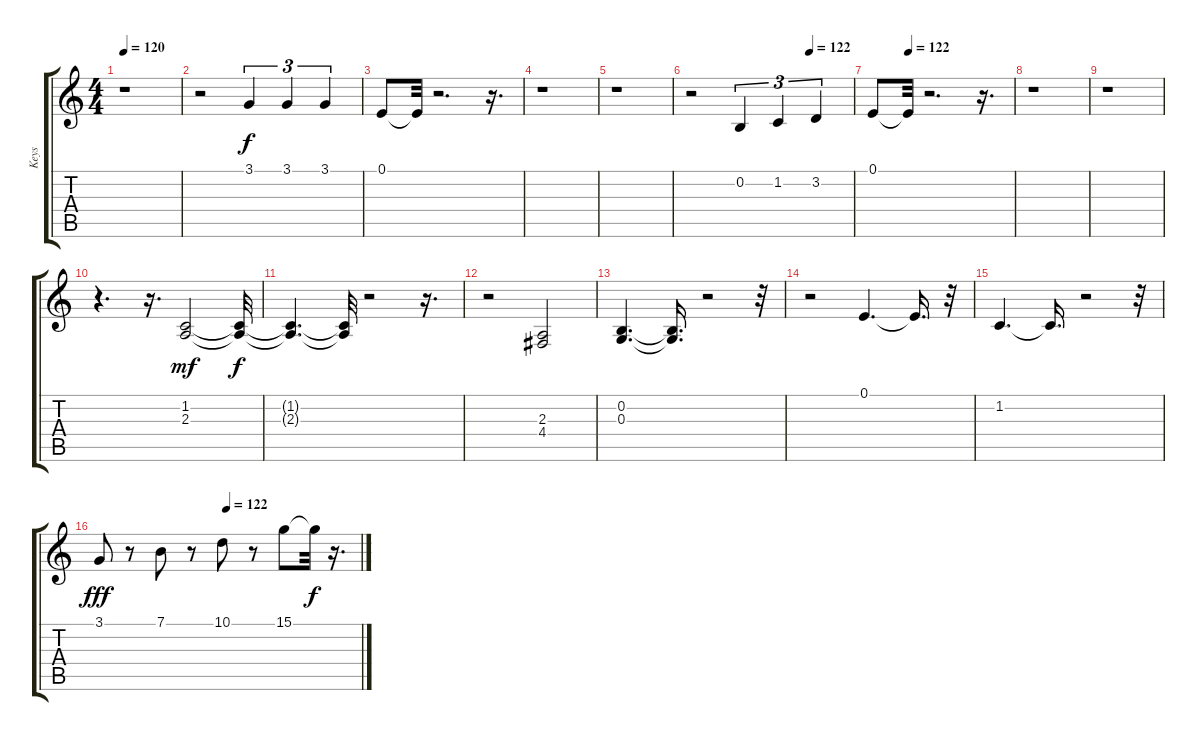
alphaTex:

\track ("Keys" "Keys") {instrument choiraahs}
\staff {score tabs}
\tuning (E4 B3 G3 D3 A2 E2) {hide}
\ts (4 4)
\tempo 120
\clef g2
\ks c
r.1{dy mf} |
r.2 3.1.4{tu (3 2) dy f} 3.1.4{tu (3 2)} 3.1.4{tu (3 2)} |
0.1.8 0.1{t}.32 r.2{d} r.16{d} |
r.1 |
r.1 |
\tempo (122 0.734375)
r.2 0.2.4{tu (3 2)} 1.2.4{tu (3 2)} 3.2.4{tu (3 2)} |
\tempo (122 0.2604166666666667)
0.1.8 0.1{t}.32 r.2{d} r.16{d} |
r.1 |
r.1 |
r.4{d} r.16{d} (1.2 2.3).2{dy mf} (1.2{t} 2.3{t}).32{dy f} |
(1.2{t} 2.3{t}).4{d} (1.2{t} 2.3{t}).32 r.2 r.16{d} |
r.2 (2.3 4.4).2 |
(0.2 0.3).4{d} (0.2{t} 0.3{t}).16{d} r.2 r.32 |
r.2 0.1.4{d} 0.1{t}.16{d} r.32 |
1.2.4{d} 1.2{t}.16{d} r.2 r.32 |
\tempo (122 0.4895833333333333)
3.1.8{dy fff} r.8 7.1.8 r.8 10.1.8 r.8 15.1.8 15.1{t}.32{dy f} r.16{d}
